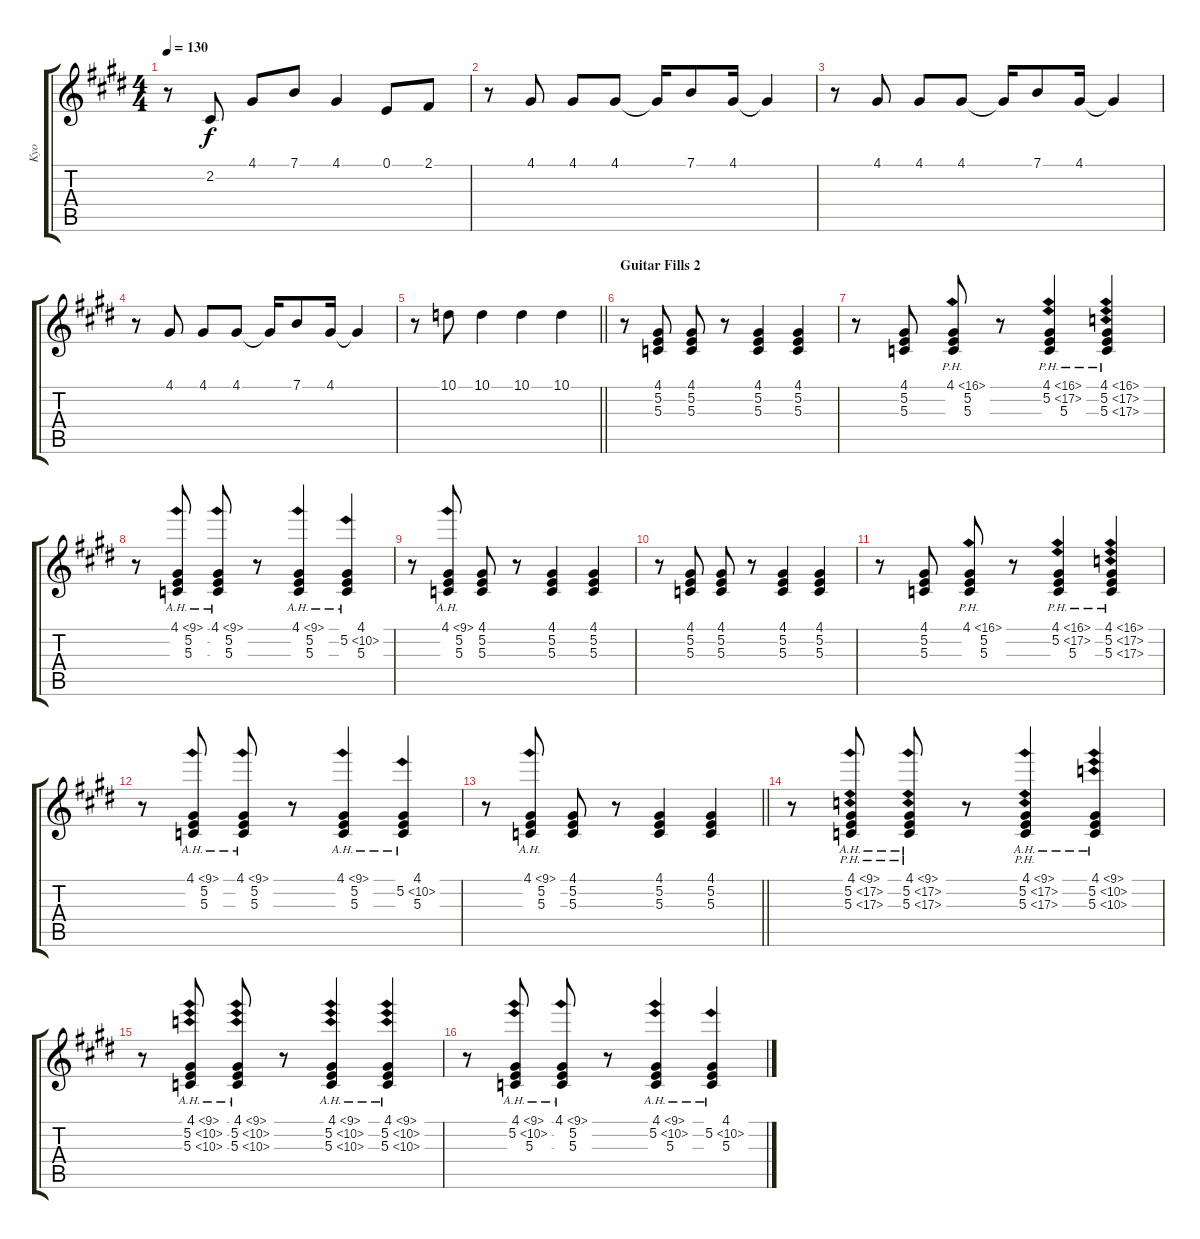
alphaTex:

\track ("Kyo" "Kyo") {instrument sopranosax}
\staff {score tabs}
\tuning (E4 B3 G3 D3 A2 E2) {hide}
\ts (4 4)
\tempo 130
\clef g2
\ks e
r.8{dy f} 2.2.8 4.1.8 7.1.8 4.1.4 0.1.8 2.1.8 |
r.8 4.1.8 4.1.8 4.1.8 4.1{t}.16 7.1.8 4.1.16 4.1{t}.4 |
r.8 4.1.8 4.1.8 4.1.8 4.1{t}.16 7.1.8 4.1.16 4.1{t}.4 |
r.8 4.1.8 4.1.8 4.1.8 4.1{t}.16 7.1.8 4.1.16 4.1{t}.4 |
\barLineRight lightlight
r.8 10.1.8 10.1.4 10.1.4 10.1.4 |
\section ("" "Guitar Fills 2")
r.8 (4.1 5.2 5.3).8 (4.1 5.2 5.3).8 r.8 (4.1 5.2 5.3).4 (4.1 5.2 5.3).4 |
r.8 (4.1 5.2 5.3).8 (4.1{ph 12} 5.2 5.3).8 r.8 (4.1{ph 12} 5.2{ph 12} 5.3).4 (4.1{ph 12} 5.2{ph 12} 5.3{ph 12}).4 |
r.8 (4.1{ah 5} 5.2 5.3).8 (4.1{ah 5} 5.2 5.3).8 r.8 (4.1{ah 5} 5.2 5.3).4 (4.1 5.2{ah 5} 5.3).4 |
r.8 (4.1{ah 5} 5.2 5.3).8 (4.1 5.2 5.3).8 r.8 (4.1 5.2 5.3).4 (4.1 5.2 5.3).4 |
r.8 (4.1 5.2 5.3).8 (4.1 5.2 5.3).8 r.8 (4.1 5.2 5.3).4 (4.1 5.2 5.3).4 |
r.8 (4.1 5.2 5.3).8 (4.1{ph 12} 5.2 5.3).8 r.8 (4.1{ph 12} 5.2{ph 12} 5.3).4 (4.1{ph 12} 5.2{ph 12} 5.3{ph 12}).4 |
r.8 (4.1{ah 5} 5.2 5.3).8 (4.1{ah 5} 5.2 5.3).8 r.8 (4.1{ah 5} 5.2 5.3).4 (4.1 5.2{ah 5} 5.3).4 |
\barLineRight lightlight
r.8 (4.1{ah 5} 5.2 5.3).8 (4.1 5.2 5.3).8 r.8 (4.1 5.2 5.3).4 (4.1 5.2 5.3).4 |
r.8 (4.1{ah 5} 5.2{ph 12} 5.3{ph 12}).8 (4.1{ah 5} 5.2{ph 12} 5.3{ph 12}).8 r.8 (4.1{ah 5} 5.2{ph 12} 5.3{ph 12}).4 (4.1{ah 5} 5.2{ah 5} 5.3{ah 5}).4 |
r.8 (4.1{ah 5} 5.2{ah 5} 5.3{ah 5}).8 (4.1{ah 5} 5.2{ah 5} 5.3{ah 5}).8 r.8 (4.1{ah 5} 5.2{ah 5} 5.3{ah 5}).4 (4.1{ah 5} 5.2{ah 5} 5.3{ah 5}).4 |
r.8 (4.1{ah 5} 5.2{ah 5} 5.3).8 (4.1{ah 5} 5.2 5.3).8 r.8 (4.1{ah 5} 5.2{ah 5} 5.3).4 (4.1 5.2{ah 5} 5.3).4
